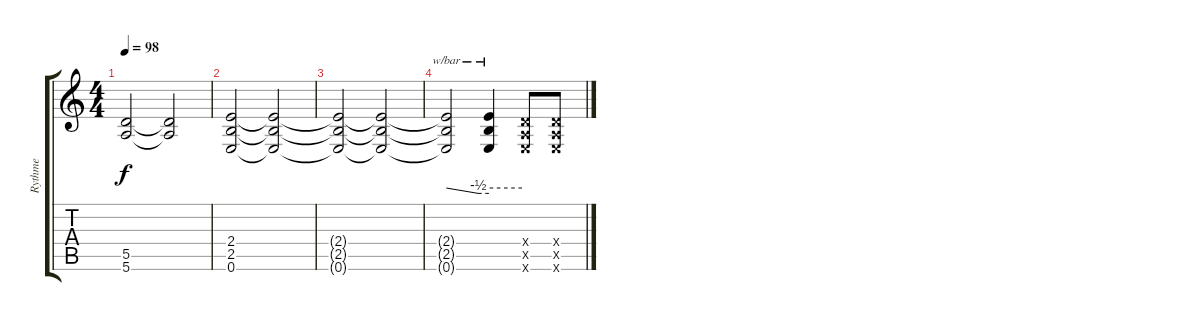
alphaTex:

\track ("Rythme" "Rythme") {instrument overdrivenguitar}
\staff {score tabs}
\tuning (E4 B3 G3 D3 A2 E2) {hide}
\ts (4 4)
\tempo 98
\clef g2
\ks c
(5.5 5.6).2{dy f} (5.5{t} 5.6{t}).2 |
(2.4 2.5 0.6).2 (2.4{t} 2.5{t} 0.6{t}).2 |
(2.4{t} 2.5{t} 0.6{t}).2 (2.4{t} 2.5{t} 0.6{t}).2 |
(2.4{t} 2.5{t} 0.6{t}).2{tbe (custom default 0 0 45 -2 60 -2)} (2.4{t} 2.5{t} 0.6{t}).4{tbe (hold default 0 0 60 0)} (0.4{x} 0.5{x} 0.6{x}).8 (0.4{x} 0.5{x} 0.6{x}).8
